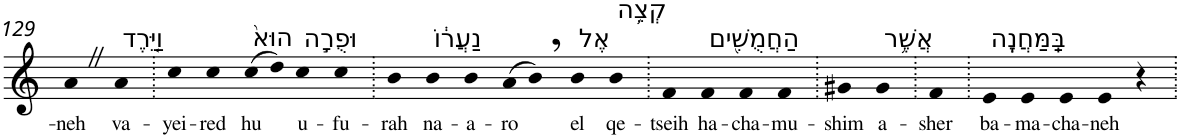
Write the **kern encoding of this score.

**kern	**text
*part1	*part1
*staff1	*staff1
*I"Piano	*
*I'Pno	*
!!LO:PB:g=z
*clefG2	*
*k[]	*
=129	=129
!	!LO:LY:b
4aZ	-neh
!LO:TX:a:t=וַיֵּ֤רֶד	!
!	!LO:LY:b
4a	va-
=130.	=130.
!	!LO:LY:b
4cc	-yei-
!	!LO:LY:b
4cc	-red
!LO:TX:a:t=הוּא֙	!
!	!LO:LY:b
(>8cc	hu
8dd)	.
!LO:TX:a:t=וּפֻרָ֣ה	!
!	!LO:LY:b
4cc	u-
!	!LO:LY:b
4cc	-fu-
=131.	=131.
!	!LO:LY:b
4b	-rah
!LO:TX:a:t=נַעֲר֔וֹ	!
!	!LO:LY:b
4b	na-
!	!LO:LY:b
4b	-a-
!	!LO:LY:b
(>8a	-ro
8b,)	.
!LO:TX:a:t=אֶל	!
!	!LO:LY:b
4b	el
!LO:TX:a:t=קְצֵ֥ה	!
!	!LO:LY:b
4b	qe-
=132.	=132.
!	!LO:LY:b
4f	-tseih
!LO:TX:a:t=הַחֲמֻשִׁ֖ים	!
!	!LO:LY:b
4f	ha-
!	!LO:LY:b
4f	-cha-
!	!LO:LY:b
4f	-mu-
=133.	=133.
!	!LO:LY:b
4g#X	-shim
!LO:TX:a:t=אֲשֶׁ֥ר	!
!	!LO:LY:b
4g#	a-
=134.	=134.
!	!LO:LY:b
4f	-sher
=135.	=135.
!LO:TX:a:t=בַּֽמַּחֲנֶֽה	!
!	!LO:LY:b
4e	ba-
!	!LO:LY:b
4e	-ma-
!	!LO:LY:b
4e	-cha-
!	!LO:LY:b
4e	-neh
4r	.
=.	=.
*-	*-
